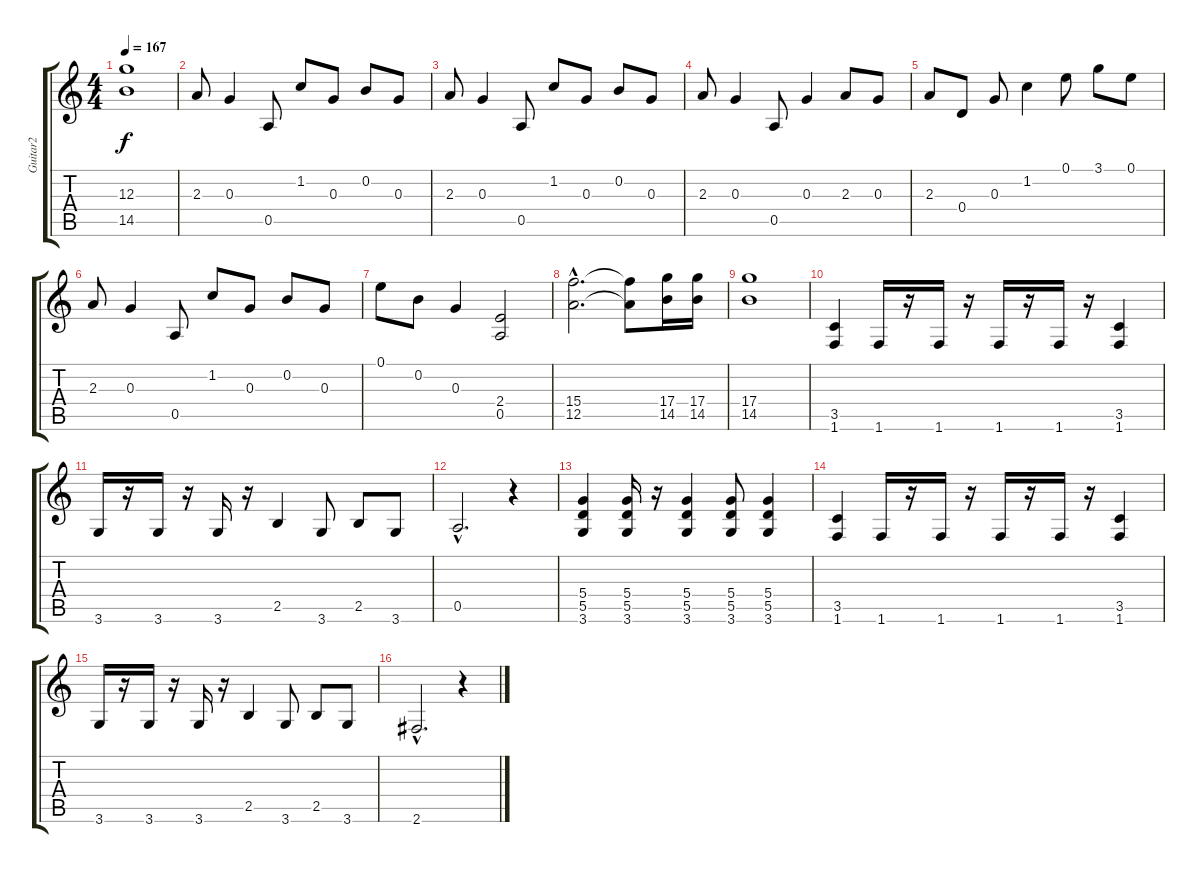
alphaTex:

\track ("Guitar2" "Guitar2") {instrument distortionguitar}
\staff {score tabs}
\tuning (E4 B3 G3 D3 A2 E2) {hide}
\ts (4 4)
\tempo 167
\clef g2
\ks c
(12.3 14.5).1{dy f} |
2.3.8 0.3.4 0.5.8 1.2.8 0.3.8 0.2.8 0.3.8 |
2.3.8 0.3.4 0.5.8 1.2.8 0.3.8 0.2.8 0.3.8 |
2.3.8 0.3.4 0.5.8 0.3.4 2.3.8 0.3.8 |
2.3.8 0.4.8 0.3.8 1.2.4 0.1.8 3.1.8 0.1.8 |
2.3.8 0.3.4 0.5.8 1.2.8 0.3.8 0.2.8 0.3.8 |
0.1.8 0.2.8 0.3.4 (2.4 0.5).2 |
(15.4{hac} 12.5{hac}).2{d} (15.4{t} 12.5{t}).8 (17.4 14.5).16 (17.4 14.5).16 |
(17.4 14.5).1 |
(3.5 1.6).4 1.6.16 r.16 1.6.16 r.16 1.6.16 r.16 1.6.16 r.16 (3.5 1.6).4 |
3.6.16 r.16 3.6.16 r.16 3.6.16 r.16 2.5.4 3.6.8 2.5.8 3.6.8 |
0.5{hac}.2{d} r.4 |
(5.4 5.5 3.6).4 (5.4 5.5 3.6).16 r.16 (5.4 5.5 3.6).4 (5.4 5.5 3.6).8 (5.4 5.5 3.6).4 |
(3.5 1.6).4 1.6.16 r.16 1.6.16 r.16 1.6.16 r.16 1.6.16 r.16 (3.5 1.6).4 |
3.6.16 r.16 3.6.16 r.16 3.6.16 r.16 2.5.4 3.6.8 2.5.8 3.6.8 |
2.6{hac}.2{d} r.4
